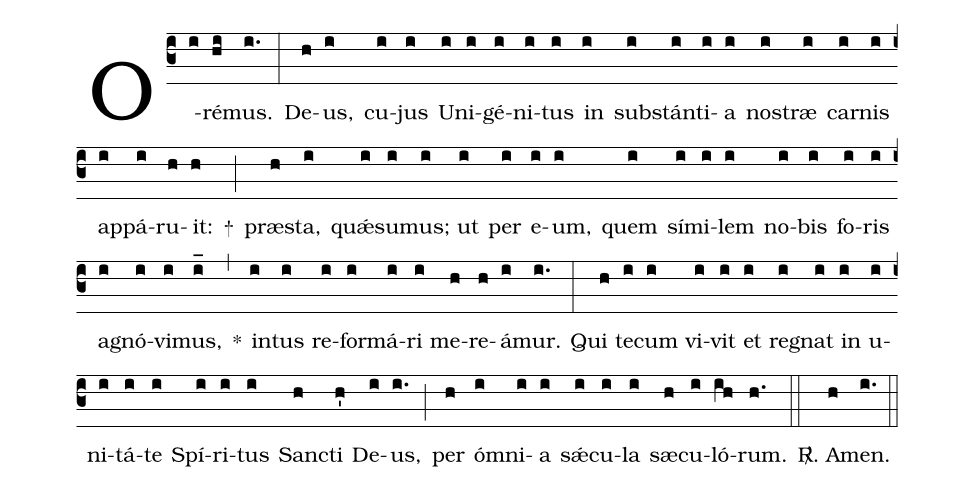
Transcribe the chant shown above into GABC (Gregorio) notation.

%%
(c3)
O(i)ré(hi)mus.(i.) (:)

De(h)us,(i) cu(i)jus(i) U(i)ni(i)gé(i)ni(i)tus(i) in(i) sub(i)stán(i)ti(i)a(i) nos(i)træ(i) car(i)nis(i) ap(i)pá(i)ru(h)it:(h) +(;)
præ(h)sta,(i) quǽ(i)su(i)mus(i); ut(i) per(i) e(i)um,(i) quem(i) sí(i)mi(i)lem(i) no(i)bis(i) fo(i)ris(i) a(i)gnó(i)vi(i)mus,(i_) *(,)
in(i)tus(i) re(i)for(i)má(i)ri(i) me(h)re(h)á(i)mur.(i.) (:)

Qui(h) te(i)cum(i) vi(i)vit(i) et(i) reg(i)nat(i)
in(i) u(i)ni(i)tá(i)te(i) Spí(i)ri(i)tus(i) San(h)cti(h') De(i)us,(i.) (;)
per(h) óm(i)ni(i)a(i) sǽ(i)cu(i)la(i) sæ(h)cu(i)ló(ih)rum.(h.) (::)

<sp>R/</sp>. A(h)men.(i.) (::)
